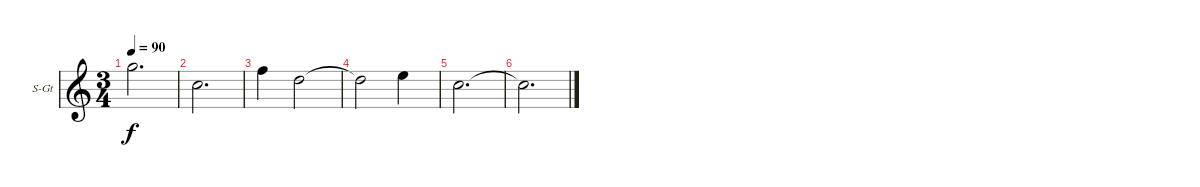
\bracketExtendMode groupsimilarinstruments
\firstSystemTrackNameOrientation horizontal
\otherSystemsTrackNameOrientation horizontal
\track ("Äîðîæêà 1" "S-Gt") {instrument acousticgrandpiano}
\staff {score}
\tuning (E4 B3 G3 D3 A2 E2)
\displaytranspose 12
\ts (3 4)
\tempo 90
\clef g2
\ks c
3.1.2{d dy f} |
5.3.2{d} |
10.3.4 12.4.2 |
12.4{t}.2 14.4.4 |
10.4.2{d} |
10.4{t}.2{d}
